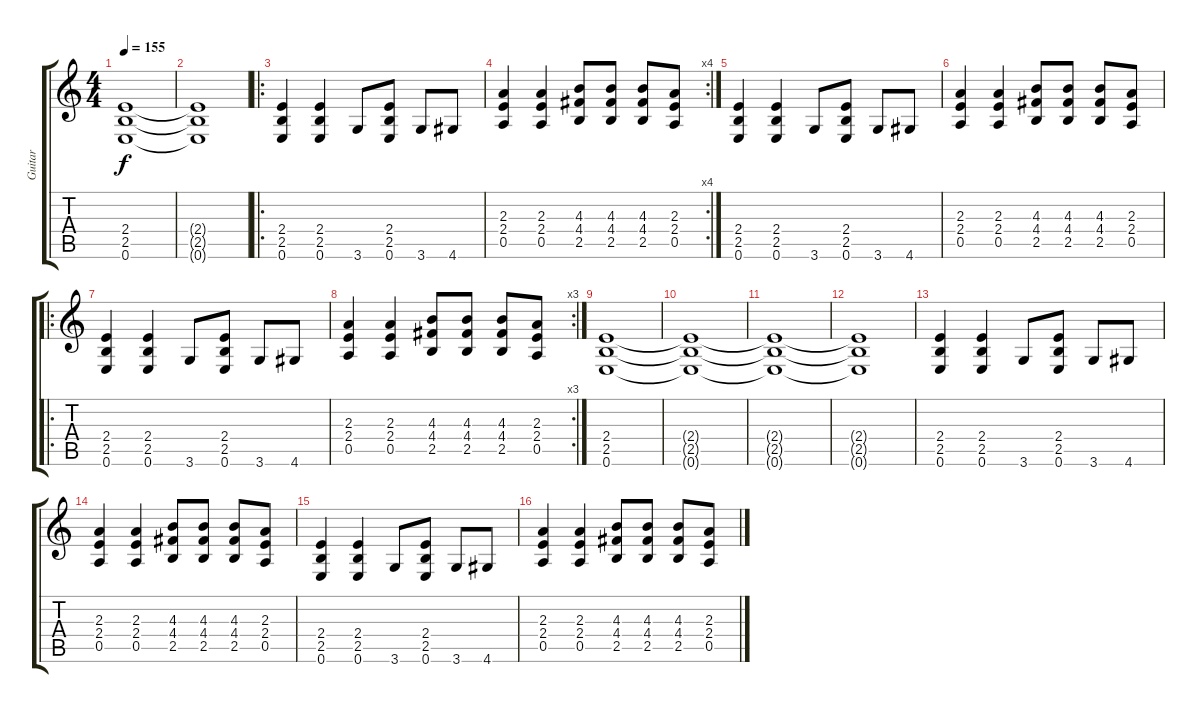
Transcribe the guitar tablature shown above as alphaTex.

\track ("Guitar" "Guitar") {instrument overdrivenguitar}
\staff {score tabs}
\tuning (E4 B3 G3 D3 A2 E2) {hide}
\ts (4 4)
\tempo 155
\clef g2
\ks c
(2.4{t} 2.5{t} 0.6{t}).1{dy f} |
(2.4{t} 2.5{t} 0.6{t}).1 |
\ro
(2.4 2.5 0.6).4 (2.4 2.5 0.6).4 3.6.8 (2.4 2.5 0.6).8 3.6.8 4.6.8 |
\rc 4
(2.3 2.4 0.5).4 (2.3 2.4 0.5).4 (4.3 4.4 2.5).8 (4.3 4.4 2.5).8 (4.3 4.4 2.5).8 (2.3 2.4 0.5).8 |
(2.4 2.5 0.6).4 (2.4 2.5 0.6).4 3.6.8 (2.4 2.5 0.6).8 3.6.8 4.6.8 |
(2.3 2.4 0.5).4 (2.3 2.4 0.5).4 (4.3 4.4 2.5).8 (4.3 4.4 2.5).8 (4.3 4.4 2.5).8 (2.3 2.4 0.5).8 |
\ro
(2.4 2.5 0.6).4 (2.4 2.5 0.6).4 3.6.8 (2.4 2.5 0.6).8 3.6.8 4.6.8 |
\rc 3
(2.3 2.4 0.5).4 (2.3 2.4 0.5).4 (4.3 4.4 2.5).8 (4.3 4.4 2.5).8 (4.3 4.4 2.5).8 (2.3 2.4 0.5).8 |
(2.4 2.5 0.6).1 |
(2.4{t} 2.5{t} 0.6{t}).1 |
(2.4{t} 2.5{t} 0.6{t}).1 |
(2.4{t} 2.5{t} 0.6{t}).1 |
(2.4 2.5 0.6).4 (2.4 2.5 0.6).4 3.6.8 (2.4 2.5 0.6).8 3.6.8 4.6.8 |
(2.3 2.4 0.5).4 (2.3 2.4 0.5).4 (4.3 4.4 2.5).8 (4.3 4.4 2.5).8 (4.3 4.4 2.5).8 (2.3 2.4 0.5).8 |
(2.4 2.5 0.6).4 (2.4 2.5 0.6).4 3.6.8 (2.4 2.5 0.6).8 3.6.8 4.6.8 |
(2.3 2.4 0.5).4 (2.3 2.4 0.5).4 (4.3 4.4 2.5).8 (4.3 4.4 2.5).8 (4.3 4.4 2.5).8 (2.3 2.4 0.5).8
